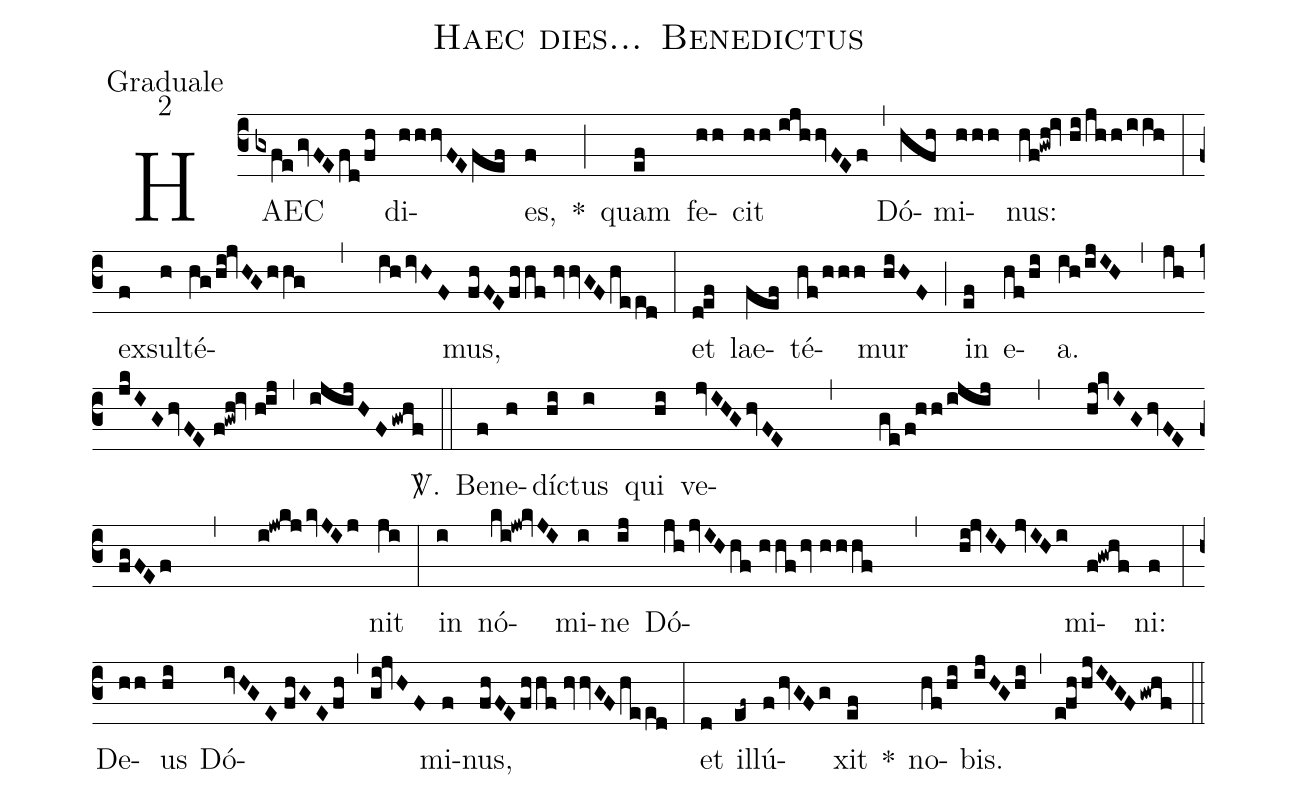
name:Haec dies... Benedictus;
office-part:Graduale;
mode:2;
%%
(c3) HAEC(gxfe/gvFEfd/fh) di(hhhvFE/fef)es,(f) *(;) quam(ef) fe(hh)cit(hh//ijhhvFEf) (,) Dó(hfh)mi(hhh)nus:(hf!gwh!iv//hi/jhh/iih) (:) ex(f)sul(h)té(hg/hi!jvHG/hhg , ih/ivHF)mus,(fhFE/fhhf//hvvGF/heed) (:) et(d!ef) lae(fef)té(hf/hhh)mur(hiHF) (;) in(ef) e(hf/hi)a.(ih/ijIH,jh/jkIG/hvFE//f!gwh!iv//h!ij) (,) (ijijHF/gwhf) <sp>V/</sp>.(::) Be(f)ne(h)díc(hi)tus(i) qui(hi) ve(jvIHG/hvFE , ge/f!hh/ijij , hj!kvIG/hvFE//fgFEf , i!jwkj/kvJIj)nit(ji) (:) in(i) nó(ki!jw!kvJI)mi(i)ne(ij) Dó(jh/jvIH/hf//hhf/hv//hhhf , hi!jvIH//jvIHi)mi(f!gwhf)ni:(f) (:) De(hh)us(hi) Dó(ivHGE//fhGE/fh,gi!jvHF)mi(f)nus,(fhFE/fhhf//hvvGF/heed) (:) et(d) il(ef~)lú(fhvGFg)xit(ef) *() no(hf/hi)bis.(ijHGhi) (,) (e!fhhjIHGF/gwhf) (::)
